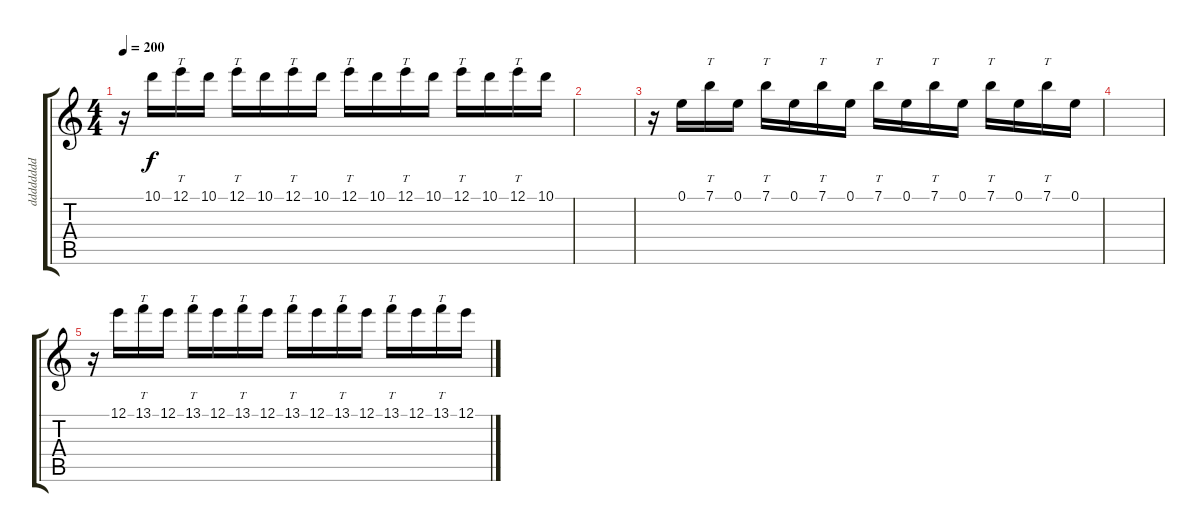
\track ("dddddddd" "dddddddd") {instrument distortionguitar}
\staff {score tabs}
\tuning (E4 B3 G3 D3 A2 E2) {hide}
\ts (4 4)
\tempo 200
\clef g2
\ks c
r.16{dy f balance 16} 10.1.16 12.1.16{tt} 10.1.16 12.1.16{tt} 10.1.16 12.1.16{tt} 10.1.16 12.1.16{tt} 10.1.16 12.1.16{tt} 10.1.16 12.1.16{tt} 10.1.16 12.1.16{tt} 10.1.16 |
|
r.16{balance 0} 0.1.16 7.1.16{tt} 0.1.16 7.1.16{tt} 0.1.16 7.1.16{tt} 0.1.16 7.1.16{tt} 0.1.16 7.1.16{tt} 0.1.16 7.1.16{tt} 0.1.16 7.1.16{tt} 0.1.16 |
|
r.16{balance 16} 12.1.16 13.1.16{tt} 12.1.16 13.1.16{tt} 12.1.16 13.1.16{tt} 12.1.16 13.1.16{tt} 12.1.16 13.1.16{tt} 12.1.16 13.1.16{tt} 12.1.16 13.1.16{tt} 12.1.16
